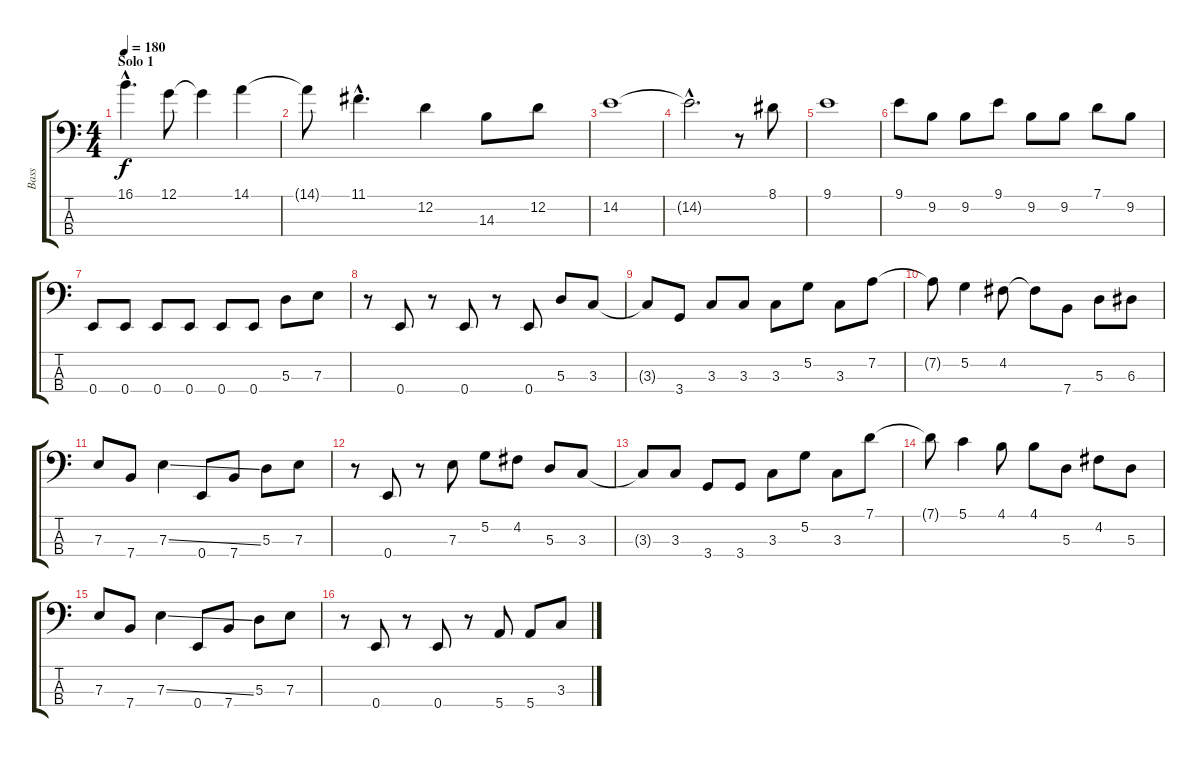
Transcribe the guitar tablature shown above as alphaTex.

\track ("Bass" "Bass") {instrument electricbasspick}
\staff {score tabs}
\tuning (G2 D2 A1 E1) {hide}
\ts (4 4)
\section ("" "Solo 1")
\tempo 180
\clef f4
\ks c
16.1{hac}.4{d dy f} 12.1.8 12.1{t}.4 14.1.4 |
14.1{t}.8 11.1{hac}.4{d} 12.2.4 14.3.8 12.2.8 |
14.2.1 |
14.2{hac t}.2{d} r.8 8.1.8 |
9.1.1 |
9.1.8 9.2.8 9.2.8 9.1.8 9.2.8 9.2.8 7.1.8 9.2.8 |
0.4.8 0.4.8 0.4.8 0.4.8 0.4.8 0.4.8 5.3.8 7.3.8 |
r.8 0.4.8 r.8 0.4.8 r.8 0.4.8 5.3.8 3.3.8 |
3.3{t}.8 3.4.8 3.3.8 3.3.8 3.3.8 5.2.8 3.3.8 7.2.8 |
7.2{t}.8 5.2.4 4.2.8 4.2{t}.8 7.4.8 5.3.8 6.3.8 |
7.3.8 7.4.8 7.3{ss}.4 0.4.8 7.4.8 5.3.8 7.3.8 |
r.8 0.4.8 r.8 7.3.8 5.2.8 4.2.8 5.3.8 3.3.8 |
3.3{t}.8 3.3.8 3.4.8 3.4.8 3.3.8 5.2.8 3.3.8 7.1.8 |
7.1{t}.8 5.1.4 4.1.8 4.1.8 5.3.8 4.2.8 5.3.8 |
7.3.8 7.4.8 7.3{ss}.4 0.4.8 7.4.8 5.3.8 7.3.8 |
r.8 0.4.8 r.8 0.4.8 r.8 5.4.8 5.4.8 3.3.8
